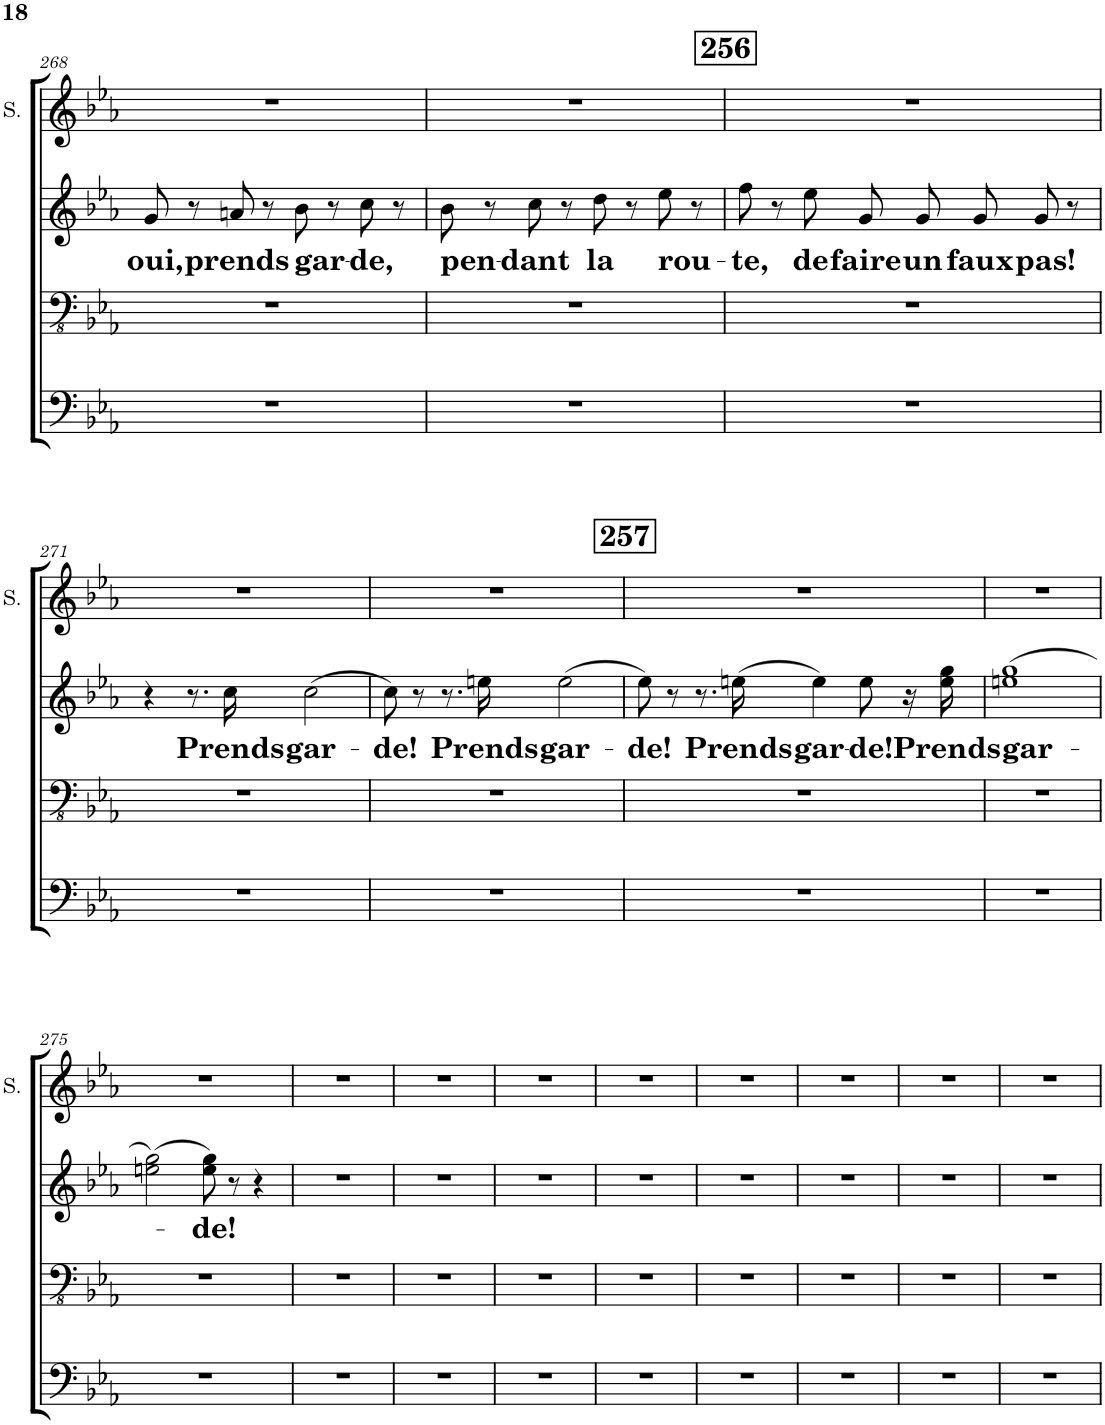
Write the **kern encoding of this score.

**kern	**kern	**kern	**text	**kern
*part4	*part3	*part2	*part2	*part1
*staff4	*staff3	*staff2	*staff2	*staff1
*I"Bass	*I"Tenor	*I"Alto	*	*I"Soprano
*	*	*	*	*I'S.
!!LO:PB:g=z
*clefF4	*clefFv4	*clefG2	*	*clefG2
*k[b-e-a-]	*k[b-e-a-]	*k[b-e-a-]	*	*k[b-e-a-]
*M4/4	*M4/4	*M4/4	*	*M4/4
=268	=268	=268	=268	=268
!	!	!	!LO:LY:b	!
1r	1r	8g/	oui,	1r
.	.	8r	.	.
!	!	!	!LO:LY:b	!
.	.	8an/	prends	.
.	.	8r	.	.
!	!	!	!LO:LY:b	!
.	.	8b-\	gar-	.
.	.	8r	.	.
!	!	!	!LO:LY:b	!
.	.	8cc\	-de,	.
.	.	8r	.	.
=269	=269	=269	=269	=269
!	!	!	!LO:LY:b	!
1r	1r	8b-\	pen-	1r
.	.	8r	.	.
!	!	!	!LO:LY:b	!
.	.	8cc\	-dant	.
.	.	8r	.	.
!	!	!	!LO:LY:b	!
.	.	8dd\	la	.
.	.	8r	.	.
!	!	!	!LO:LY:b	!
.	.	8ee-\	rou-	.
.	.	8r	.	.
!!LO:REH:place=s1:a:B:cj:fs=14:t=256
=270	=270	=270	=270	=270
!	!	!	!LO:LY:b	!
1r	1r	8ff\	-te,	1r
.	.	8r	.	.
!	!	!	!LO:LY:b	!
.	.	8ee-\L	de	.
!	!	!	!LO:LY:b	!
.	.	8g\J	faire	.
!	!	!	!LO:LY:b	!
.	.	8g/L	un	.
!	!	!	!LO:LY:b	!
.	.	8g/J	faux	.
!	!	!	!LO:LY:b	!
.	.	8g/	pas!	.
.	.	8r	.	.
!!LO:LB:g=z
=271	=271	=271	=271	=271
1r	1r	4r	.	1r
.	.	8.r	.	.
!	!	!	!LO:LY:b	!
.	.	16cc\	Prends	.
!	!	!	!LO:LY:b	!
.	.	(2cc\	gar-	.
=272	=272	=272	=272	=272
!	!	!	!LO:LY:b	!
1r	1r	8cc\)	-de!	1r
.	.	8r	.	.
.	.	8.r	.	.
!	!	!	!LO:LY:b	!
.	.	16een\	Prends	.
!	!	!	!LO:LY:b	!
.	.	(2ee\	gar-	.
!!LO:REH:place=s1:a:B:cj:fs=14:t=257
=273	=273	=273	=273	=273
!	!	!	!LO:LY:b	!
1r	1r	8ee-\)	-de!	1r
.	.	8r	.	.
.	.	8.r	.	.
!	!	!	!LO:LY:b	!
.	.	(16een\	Prends	.
!	!	!	!LO:LY:b	!
.	.	4ee\)	gar-	.
!	!	!	!LO:LY:b	!
.	.	8ee\	-de!	.
.	.	16r	.	.
!	!	!	!LO:LY:b	!
.	.	16ee\ 16gg\	Prends	.
=274	=274	=274	=274	=274
!	!	!	!LO:LY:b	!
1r	1r	(1een 1gg	gar-	1r
!!LO:LB:g=z
=275	=275	=275	=275	=275
1r	1r	(2een\ 2gg\)	.	1r
!	!	!	!LO:LY:b	!
.	.	8ee\ 8gg\)	-de!	.
.	.	8r	.	.
.	.	4r	.	.
=276	=276	=276	=276	=276
1r	1r	1r	.	1r
=277	=277	=277	=277	=277
1r	1r	1r	.	1r
=278	=278	=278	=278	=278
1r	1r	1r	.	1r
=279	=279	=279	=279	=279
1r	1r	1r	.	1r
=280	=280	=280	=280	=280
1r	1r	1r	.	1r
=281	=281	=281	=281	=281
1r	1r	1r	.	1r
=282	=282	=282	=282	=282
1r	1r	1r	.	1r
=283	=283	=283	=283	=283
1r	1r	1r	.	1r
=	=	=	=	=
*-	*-	*-	*-	*-
